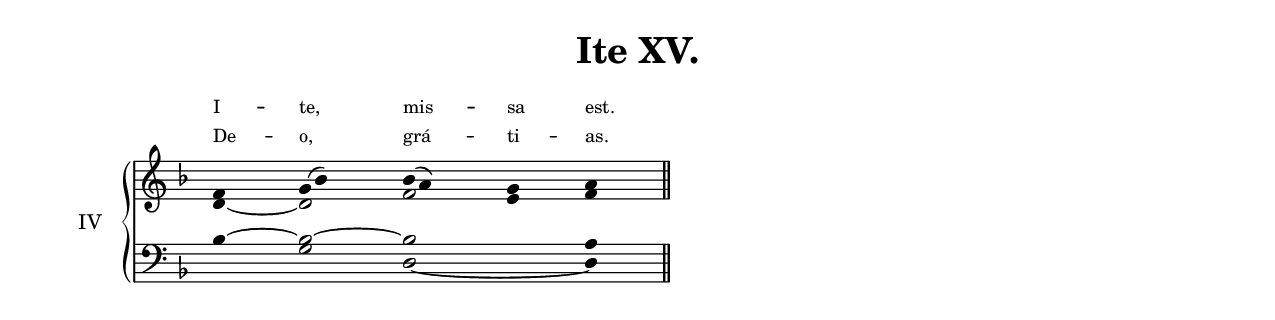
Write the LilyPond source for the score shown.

\version "2.18"
\include "gregorian.ly"
\include "noh2.ily"

%Page reference: page v.88
%(volume.page)

global = {
 \key a \phrygian
 \cadenzaOn 
 \override Glissando #'thickness = #2.0
}

\header {
  title = \markup \center-column {"Ite XV." \vspace #1 }
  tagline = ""
  composer = ""
}

\paper {
 #(include-special-characters)
  oddHeaderMarkup = \markup \fill-line {
    \line {}
    \center-column {
      \on-the-fly #first-page     " "
      \on-the-fly #not-first-page ""
    }
    \line { \on-the-fly #print-page-number-check-first \fromproperty #'page:page-number-string }
  }
  evenHeaderMarkup = \markup \fill-line {
    \line { \on-the-fly #print-page-number-check-first \fromproperty #'page:page-number-string }
    \center-column { "" }
    \line {}
  }
}

chantTextA = \lyricmode {
I -- te, mis -- sa est. }
chantTextB = \lyricmode {
De -- o, grá -- ti -- as. }

chantMusic = {
\tieDown   f'4 g'4 ( bes'4) bes'4 ( a'4) g'4 a'4 \finalis

}

altoMusic = {
d'4 ~ d'2 f'2 e'4 f'4 \finalis
}

tenorMusic = {
bes4 ~ bes2 ~ bes2*3/2 a4 \finalis
}

bassMusic = {
r4 g2 d2*3/2 ~ d4 \finalis
}

voiceLines = {
\voiceLineStyle


}

\score{
  <<
    \new Lyrics = "chanta"
    \new Lyrics = "chantb"
    \new GrandStaff <<
      \set GrandStaff.autoBeaming = ##f
      \set GrandStaff.instrumentName = \markup \center-column {
        "IV"
      }
      \new Staff = up <<
        \new Voice = "chant" {
          \voiceOne \global \chantMusic
        }
        \new Voice {
          \voiceTwo \global \altoMusic
        }
      >>

      \new Staff = down <<
        \clef bass
        \new Voice {
          \voiceOne \global \tenorMusic
        }
        \new Voice {
          \voiceTwo \global \bassMusic
        }
	\new Voice {
        \voiceThree \global \voiceLines
        }
      >>
    >>
    \context Lyrics = "chanta" {
      \lyricsto chant {
      \chantTextA
    }
    }
    \context Lyrics = "chantb" {
      \lyricsto chant {
      \chantTextB
    }
    }
  >>
  \layout{
  }
  
}
